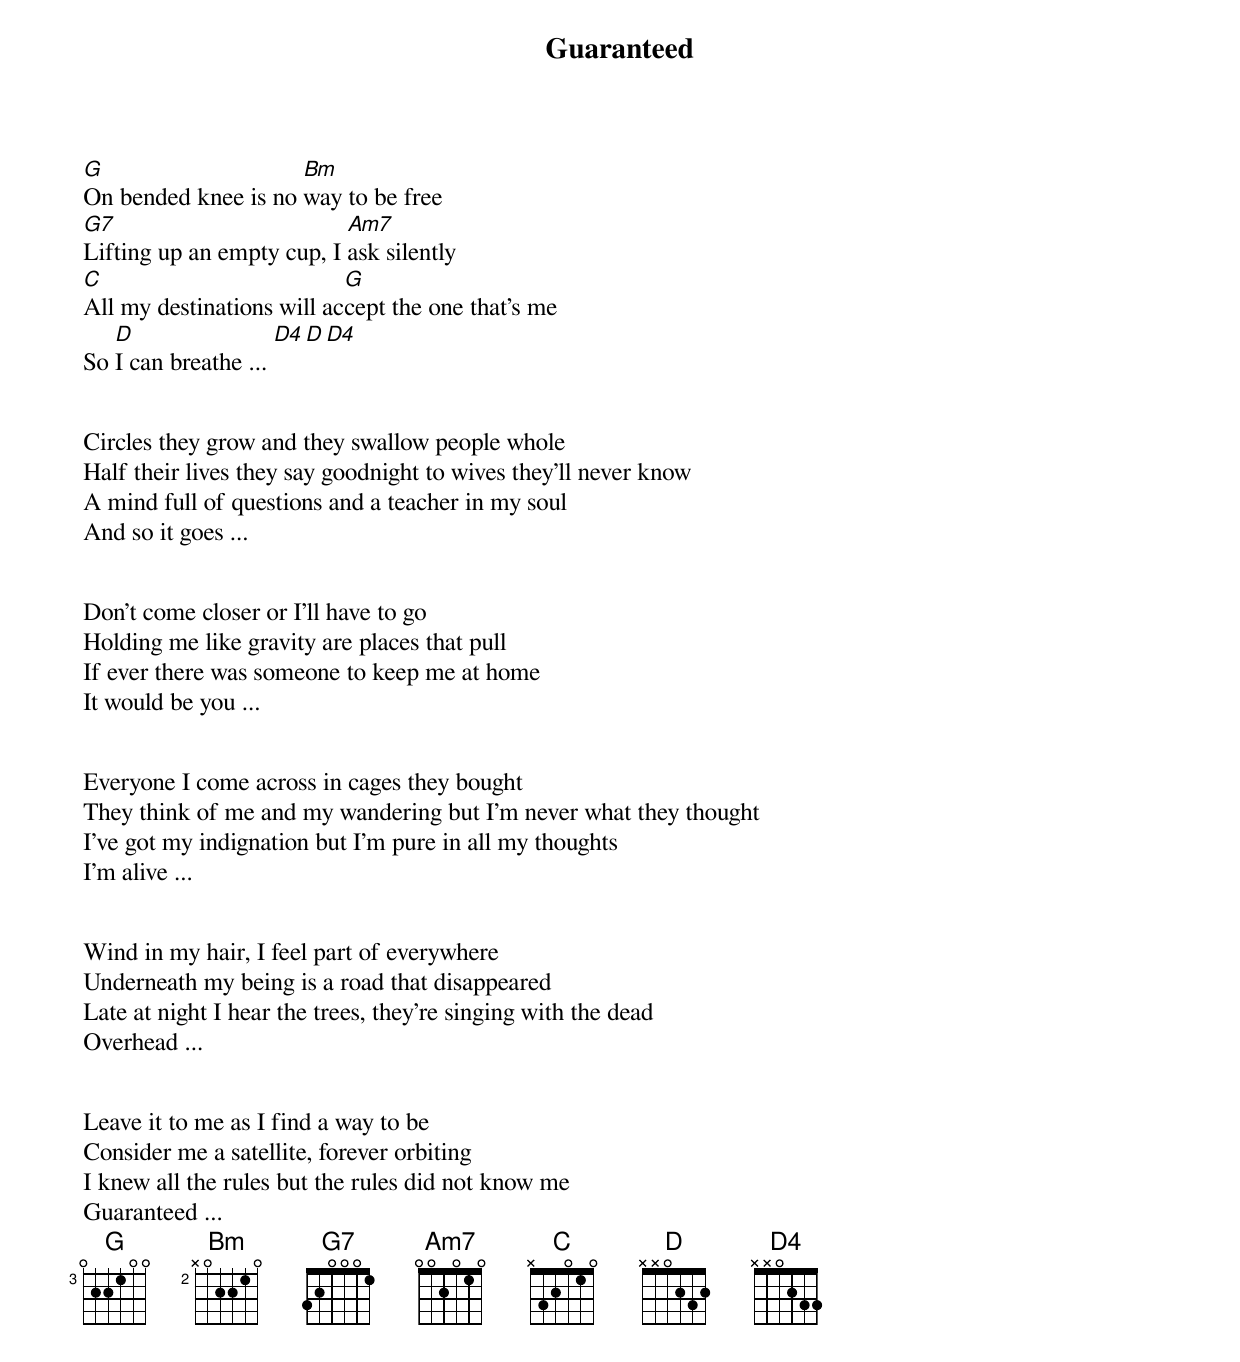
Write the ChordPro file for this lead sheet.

{title: Guaranteed}
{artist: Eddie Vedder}
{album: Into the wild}
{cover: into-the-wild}
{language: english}
{columns: 1}
{define: G base-fret 3 frets 0 2 2 1 0 0}
{define: Bm base-fret 2 frets X 0 2 2 1 0}
{define: G7 frets 3 2 0 0 0 1}
{define: Am7 frets 0 0 2 0 1 0}
{define: C frets X 3 2 0 1 0}
{define: D frets X X 0 2 3 2}
{define: D4 frets 0 0 0 2 3 0 special}


[G]On bended knee is no [Bm]way to be free
[G7]Lifting up an empty cup, I [Am7]ask silently
[C]All my destinations will ac[G]cept the one that's me
So [D]I can breathe ... [D4][D][D4]


Circles they grow and they swallow people whole
Half their lives they say goodnight to wives they'll never know
A mind full of questions and a teacher in my soul
And so it goes ...


Don't come closer or I'll have to go
Holding me like gravity are places that pull
If ever there was someone to keep me at home
It would be you ...


Everyone I come across in cages they bought
They think of me and my wandering but I'm never what they thought
I've got my indignation but I'm pure in all my thoughts
I'm alive ...


Wind in my hair, I feel part of everywhere
Underneath my being is a road that disappeared
Late at night I hear the trees, they're singing with the dead
Overhead ...


Leave it to me as I find a way to be
Consider me a satellite, forever orbiting
I knew all the rules but the rules did not know me
Guaranteed ...
